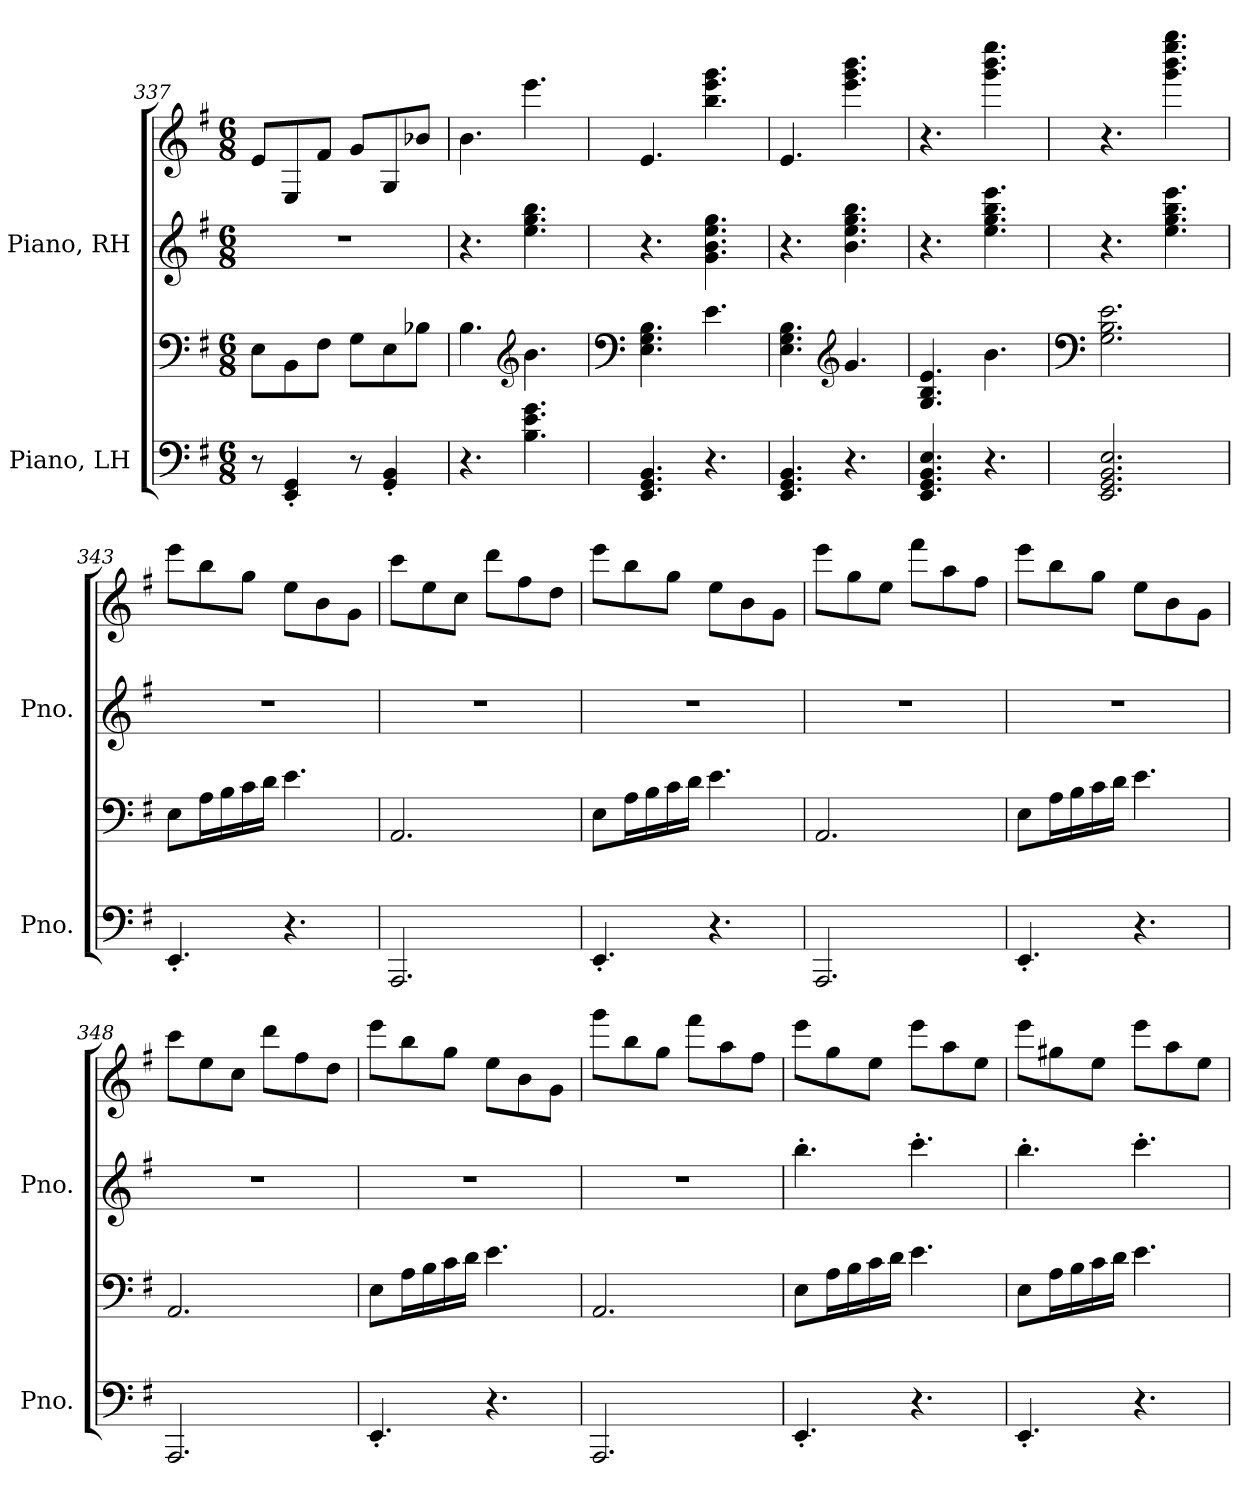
**kern	**kern	**kern	**kern
*part2	*part2	*part1	*part1
*staff4	*staff3	*staff2	*staff1
*I"Piano, LH	*	*I"Piano, RH	*
*I'Pno.	*	*I'Pno.	*
*clefF4	*clefF4	*clefG2	*clefG2
*k[f#]	*k[f#]	*k[f#]	*k[f#]
*M6/8	*M6/8	*M6/8	*M6/8
=337	=337	=337	=337
8r	8E\L	2.r	8e/L
4EE/' 4GG/'	8BB\	.	8E/
.	8F#\J	.	8f#/J
8r	8G\L	.	8g/L
4GG/' 4BB/'	8E\	.	8G/
.	8B-X\J	.	8b-X/J
=338	=338	=338	=338
4.r	4.B\	4.r	4.b\
*	*clefG2	*	*
4.B\ 4.e\ 4.g\	4.b\	4.ee\ 4.gg\ 4.bb\	4.eee\
=339	=339	=339	=339
*	*clefF4	*	*
4.EE/ 4.GG/ 4.BB/	4.E\ 4.G\ 4.B\	4.r	4.e/
4.r	4.e\	4.g\ 4.b\ 4.ee\ 4.gg\	4.bb\ 4.eee\ 4.ggg\
=340	=340	=340	=340
4.EE/ 4.GG/ 4.BB/	4.E\ 4.G\ 4.B\	4.r	4.e/
*	*clefG2	*	*
4.r	4.g/	4.b\ 4.ee\ 4.gg\ 4.bb\	4.eee\ 4.ggg\ 4.bbb\
!!LO:LB:g=z
=341	=341	=341	=341
4.EE/ 4.GG/ 4.BB/ 4.E/	4.G/ 4.B/ 4.e/	4.r	4.r
4.r	4.b\	4.ee\ 4.gg\ 4.bb\ 4.eee\	4.ggg\ 4.bbb\ 4.eeee\
=342	=342	=342	=342
*	*clefF4	*	*
2.EE/ 2.GG/ 2.BB/ 2.E/	2.G\ 2.B\ 2.e\	4.r	4.r
.	.	4.ee\ 4.gg\ 4.bb\ 4.eee\	4.ggg\ 4.bbb\ 4.eeee\ 4.gggg\
=343	=343	=343	=343
4.EE'/	8E\L	2.r	8eee\L
.	16A\L	.	8bb\
.	16B\	.	.
.	16c\	.	8gg\J
.	16d\JJ	.	.
4.r	4.e\	.	8ee\L
.	.	.	8b\
.	.	.	8g\J
=344	=344	=344	=344
2.AAA/	2.AA/	2.r	8ccc\L
.	.	.	8ee\
.	.	.	8cc\J
.	.	.	8ddd\L
.	.	.	8ff#\
.	.	.	8dd\J
=345	=345	=345	=345
4.EE'/	8E\L	2.r	8eee\L
.	16A\L	.	8bb\
.	16B\	.	.
.	16c\	.	8gg\J
.	16d\JJ	.	.
4.r	4.e\	.	8ee\L
.	.	.	8b\
.	.	.	8g\J
=346	=346	=346	=346
2.AAA/	2.AA/	2.r	8eee\L
.	.	.	8gg\
.	.	.	8ee\J
.	.	.	8fff#\L
.	.	.	8aa\
.	.	.	8ff#\J
!!LO:PB:g=z
=347	=347	=347	=347
4.EE'/	8E\L	2.r	8eee\L
.	16A\L	.	8bb\
.	16B\	.	.
.	16c\	.	8gg\J
.	16d\JJ	.	.
4.r	4.e\	.	8ee\L
.	.	.	8b\
.	.	.	8g\J
=348	=348	=348	=348
2.AAA/	2.AA/	2.r	8ccc\L
.	.	.	8ee\
.	.	.	8cc\J
.	.	.	8ddd\L
.	.	.	8ff#\
.	.	.	8dd\J
=349	=349	=349	=349
4.EE'/	8E\L	2.r	8eee\L
.	16A\L	.	8bb\
.	16B\	.	.
.	16c\	.	8gg\J
.	16d\JJ	.	.
4.r	4.e\	.	8ee\L
.	.	.	8b\
.	.	.	8g\J
=350	=350	=350	=350
2.AAA/	2.AA/	2.r	8ggg\L
.	.	.	8bb\
.	.	.	8gg\J
.	.	.	8fff#\L
.	.	.	8aa\
.	.	.	8ff#\J
!!LO:LB:g=z
=351	=351	=351	=351
4.EE'/	8E\L	4.bb'\	8eee\L
.	16A\L	.	8gg\
.	16B\	.	.
.	16c\	.	8ee\J
.	16d\JJ	.	.
4.r	4.e\	4.ccc'\	8eee\L
.	.	.	8aa\
.	.	.	8ee\J
=352	=352	=352	=352
4.EE'/	8E\L	4.bb'\	8eee\L
.	16A\L	.	8gg#X\
.	16B\	.	.
.	16c\	.	8ee\J
.	16d\JJ	.	.
4.r	4.e\	4.ccc'\	8eee\L
.	.	.	8aa\
.	.	.	8ee\J
=	=	=	=
*-	*-	*-	*-
